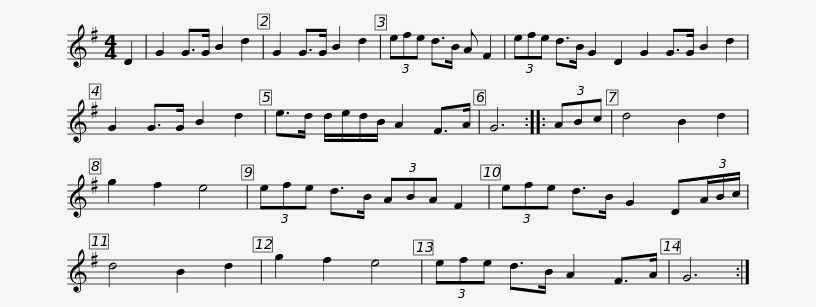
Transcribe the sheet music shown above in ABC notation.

X:1
L:1/8
M:4/4
I:linebreak $
K:G
V:1 treble
V:1
 D2 | G2 G>G B2 d2 | G2 G>G B2 d2 | (3efe d>B A F2 | (3efe d>B G2 D2 G2 G>G B2 d2 | %5
 G2 G>G B2 d2 |$ e>d d/e/d/B/ A2 F>A | G6 :: (3ABc | d4 B2 d2 | %10
 g2 f2 e4 | (3efe d>B (3ABA F2 | (3efe d>B G2 D(3A/B/c/ | d4 B2 d2 |$ g2 f2 e4 | %15
 (3efe d>B A2 F>A | G6 :| %17
